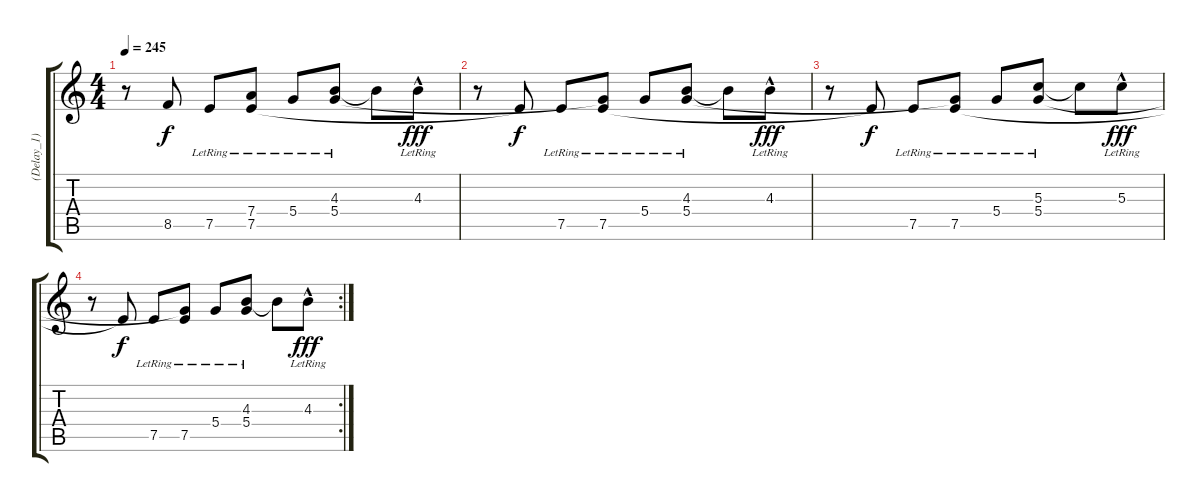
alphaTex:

\track ("(Delay_1)" "(Delay_1)") {instrument electricguitarjazz}
\staff {score tabs}
\tuning (E4 B3 G3 D3 A2 E2) {hide}
\ts (4 4)
\tempo 245
\clef g2
\ks c
r.8{dy fff} 8.5{t}.8{dy f} 7.5{lr}.8 (7.4{t} 7.5{lr}).8 5.4{lr}.8 (4.3{lr} 5.4{lr}).8 4.3{t}.8 4.3{hac lr}.8{dy fff} |
r.8 7.5{t}.8{dy f} 7.5{lr}.8 (5.4{t} 7.5{lr}).8 5.4{lr}.8 (4.3{lr} 5.4{lr}).8 4.3{t}.8 4.3{hac lr}.8{dy fff} |
r.8 7.5{t}.8{dy f} 7.5{lr}.8 (5.4{t} 7.5{lr}).8 5.4{lr}.8 (5.3{lr} 5.4{lr}).8 5.3{t}.8 5.3{hac lr}.8{dy fff} |
\rc 2
r.8 7.5{t}.8{dy f} 7.5{lr}.8 (5.4{t} 7.5{lr}).8 5.4{lr}.8 (4.3{lr} 5.4{lr}).8 4.3{t}.8 4.3{hac lr}.8{dy fff}
